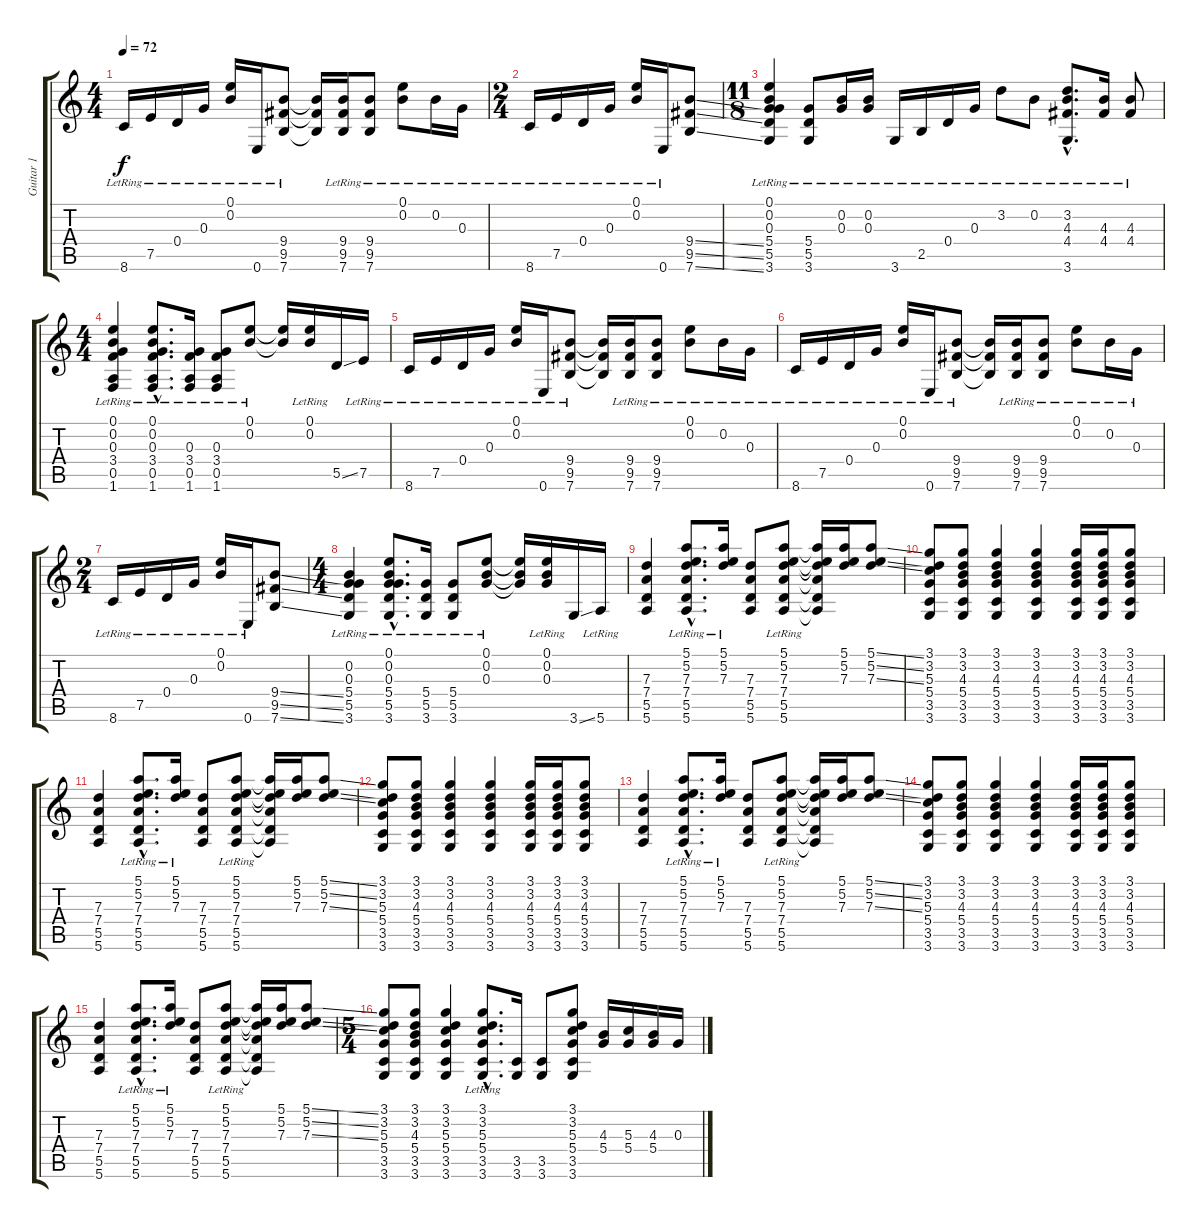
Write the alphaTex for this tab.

\track ("Guitar 1" "Guitar 1") {instrument electricguitarclean}
\staff {score tabs}
\tuning (E4 B3 G3 D3 A2 E2) {hide}
\ts (4 4)
\tempo 72
\clef g2
\ks c
8.6{lr}.16{dy f} 7.5{lr}.16 0.4{lr}.16 0.3{lr}.16 (0.1{lr} 0.2{lr}).16 0.6{lr}.16 (9.4{lr} 9.5{lr} 7.6{lr}).8 (9.4{t} 9.5{t} 7.6{t}).16 (9.4{lr} 9.5{lr} 7.6{lr}).16 (9.4{lr} 9.5{lr} 7.6{lr}).8 (0.1{lr} 0.2{lr}).8 0.2{lr}.16 0.3{lr}.16 |
\ts (2 4)
8.6{lr}.16 7.5{lr}.16 0.4{lr}.16 0.3{lr}.16 (0.1{lr} 0.2{lr}).16 0.6{lr}.16 (9.4{ss} 9.5{ss} 7.6{ss}).8 |
\ts (11 8)
(0.1{lr} 0.2{lr} 0.3{lr} 5.4{lr} 5.5{lr} 3.6{lr}).4 (5.4{lr} 5.5{lr} 3.6{lr}).8 (0.2{lr} 0.3{lr}).16 (0.2{lr} 0.3{lr}).16 3.6{lr}.16 2.5{lr}.16 0.4{lr}.16 0.3{lr}.16 3.2{lr}.8 0.2{lr}.8 (3.2{hac lr} 4.3{hac lr} 4.4{hac lr} 3.6{hac lr}).8{d} (4.3{lr} 4.4{lr}).16 (4.3{lr} 4.4{lr}).8 |
\ts (4 4)
(0.1{lr} 0.2{lr} 0.3{lr} 3.4{lr} 0.5{lr} 1.6{lr}).4 (0.1{hac lr} 0.2{hac lr} 0.3{hac lr} 3.4{hac lr} 0.5{hac lr} 1.6{hac lr}).8{d} (0.3{lr} 3.4{lr} 0.5{lr} 1.6{lr}).16 (0.3{lr} 3.4{lr} 0.5{lr} 1.6{lr}).8 (0.1{lr} 0.2{lr}).8 (0.1{t} 0.2{t}).16 (0.1{lr} 0.2{lr}).16 5.5{ss}.16 7.5{lr}.16 |
8.6{lr}.16 7.5{lr}.16 0.4{lr}.16 0.3{lr}.16 (0.1{lr} 0.2{lr}).16 0.6{lr}.16 (9.4{lr} 9.5{lr} 7.6{lr}).8 (9.4{t} 9.5{t} 7.6{t}).16 (9.4{lr} 9.5{lr} 7.6{lr}).16 (9.4{lr} 9.5{lr} 7.6{lr}).8 (0.1{lr} 0.2{lr}).8 0.2{lr}.16 0.3{lr}.16 |
8.6{lr}.16 7.5{lr}.16 0.4{lr}.16 0.3{lr}.16 (0.1{lr} 0.2{lr}).16 0.6{lr}.16 (9.4{lr} 9.5{lr} 7.6{lr}).8 (9.4{t} 9.5{t} 7.6{t}).16 (9.4{lr} 9.5{lr} 7.6{lr}).16 (9.4{lr} 9.5{lr} 7.6{lr}).8 (0.1{lr} 0.2{lr}).8 0.2{lr}.16 0.3{lr}.16 |
\ts (2 4)
8.6{lr}.16 7.5{lr}.16 0.4{lr}.16 0.3{lr}.16 (0.1{lr} 0.2{lr}).16 0.6{lr}.16 (9.4{ss} 9.5{ss} 7.6{ss}).8 |
\ts (4 4)
(0.2{lr} 0.3{lr} 5.4{lr} 5.5{lr} 3.6{lr}).4 (0.1{hac lr} 0.2{hac lr} 0.3{hac lr} 5.4{hac lr} 5.5{hac lr} 3.6{hac lr}).8{d} (5.4{lr} 5.5{lr} 3.6{lr}).16 (5.4{lr} 5.5{lr} 3.6{lr}).8 (0.1{lr} 0.2{lr} 0.3{lr}).8 (0.1{t} 0.2{t} 0.3{t}).16 (0.1{lr} 0.2{lr} 0.3{lr}).16 3.6{ss}.16 5.6{lr}.16 |
(7.3 7.4 5.5 5.6).4 (5.1{hac} 5.2{hac} 7.3{hac} 7.4{hac lr} 5.5{hac lr} 5.6{hac lr}).8{d} (5.1{lr} 5.2{lr} 7.3).16 (7.3 7.4 5.5 5.6).8 (5.1 5.2 7.3 7.4{lr} 5.5{lr} 5.6{lr}).8 (5.1{t} 5.2{t} 7.3{t} 7.4{t} 5.5{t} 5.6{t}).16 (5.1 5.2 7.3).16 (5.1{ss} 5.2{ss} 7.3{ss}).8 |
(3.1 3.2 5.3 5.4 3.5 3.6).8 (3.1 3.2 4.3 5.4 3.5 3.6).8 (3.1 3.2 4.3 5.4 3.5 3.6).4 (3.1 3.2 4.3 5.4 3.5 3.6).4 (3.1 3.2 4.3 5.4 3.5 3.6).16 (3.1 3.2 4.3 5.4 3.5 3.6).16 (3.1 3.2 4.3 5.4 3.5 3.6).8 |
(7.3 7.4 5.5 5.6).4 (5.1{hac} 5.2{hac} 7.3{hac} 7.4{hac lr} 5.5{hac lr} 5.6{hac lr}).8{d} (5.1{lr} 5.2{lr} 7.3).16 (7.3 7.4 5.5 5.6).8 (5.1 5.2 7.3 7.4{lr} 5.5{lr} 5.6{lr}).8 (5.1{t} 5.2{t} 7.3{t} 7.4{t} 5.5{t} 5.6{t}).16 (5.1 5.2 7.3).16 (5.1{ss} 5.2{ss} 7.3{ss}).8 |
(3.1 3.2 5.3 5.4 3.5 3.6).8 (3.1 3.2 4.3 5.4 3.5 3.6).8 (3.1 3.2 4.3 5.4 3.5 3.6).4 (3.1 3.2 4.3 5.4 3.5 3.6).4 (3.1 3.2 4.3 5.4 3.5 3.6).16 (3.1 3.2 4.3 5.4 3.5 3.6).16 (3.1 3.2 4.3 5.4 3.5 3.6).8 |
(7.3 7.4 5.5 5.6).4 (5.1{hac} 5.2{hac} 7.3{hac} 7.4{hac lr} 5.5{hac lr} 5.6{hac lr}).8{d} (5.1{lr} 5.2{lr} 7.3).16 (7.3 7.4 5.5 5.6).8 (5.1 5.2 7.3 7.4{lr} 5.5{lr} 5.6{lr}).8 (5.1{t} 5.2{t} 7.3{t} 7.4{t} 5.5{t} 5.6{t}).16 (5.1 5.2 7.3).16 (5.1{ss} 5.2{ss} 7.3{ss}).8 |
(3.1 3.2 5.3 5.4 3.5 3.6).8 (3.1 3.2 4.3 5.4 3.5 3.6).8 (3.1 3.2 4.3 5.4 3.5 3.6).4 (3.1 3.2 4.3 5.4 3.5 3.6).4 (3.1 3.2 4.3 5.4 3.5 3.6).16 (3.1 3.2 4.3 5.4 3.5 3.6).16 (3.1 3.2 4.3 5.4 3.5 3.6).8 |
(7.3 7.4 5.5 5.6).4 (5.1{hac} 5.2{hac} 7.3{hac} 7.4{hac lr} 5.5{hac lr} 5.6{hac lr}).8{d} (5.1{lr} 5.2{lr} 7.3).16 (7.3 7.4 5.5 5.6).8 (5.1 5.2 7.3 7.4{lr} 5.5{lr} 5.6{lr}).8 (5.1{t} 5.2{t} 7.3{t} 7.4{t} 5.5{t} 5.6{t}).16 (5.1 5.2 7.3).16 (5.1{ss} 5.2{ss} 7.3{ss}).8 |
\ts (5 4)
(3.1 3.2 5.3 5.4 3.5 3.6).8 (3.1 3.2 4.3 5.4 3.5 3.6).8 (3.1 3.2 5.3 5.4 3.5 3.6).4 (3.1{hac lr} 3.2{hac lr} 5.3{hac lr} 5.4{hac lr} 3.5{hac} 3.6{hac}).8{d} (3.5 3.6).16 (3.5 3.6).8 (3.1 3.2 5.3 5.4 3.5 3.6).8 (4.3 5.4).16 (5.3 5.4).16 (4.3 5.4).16 0.3.16
